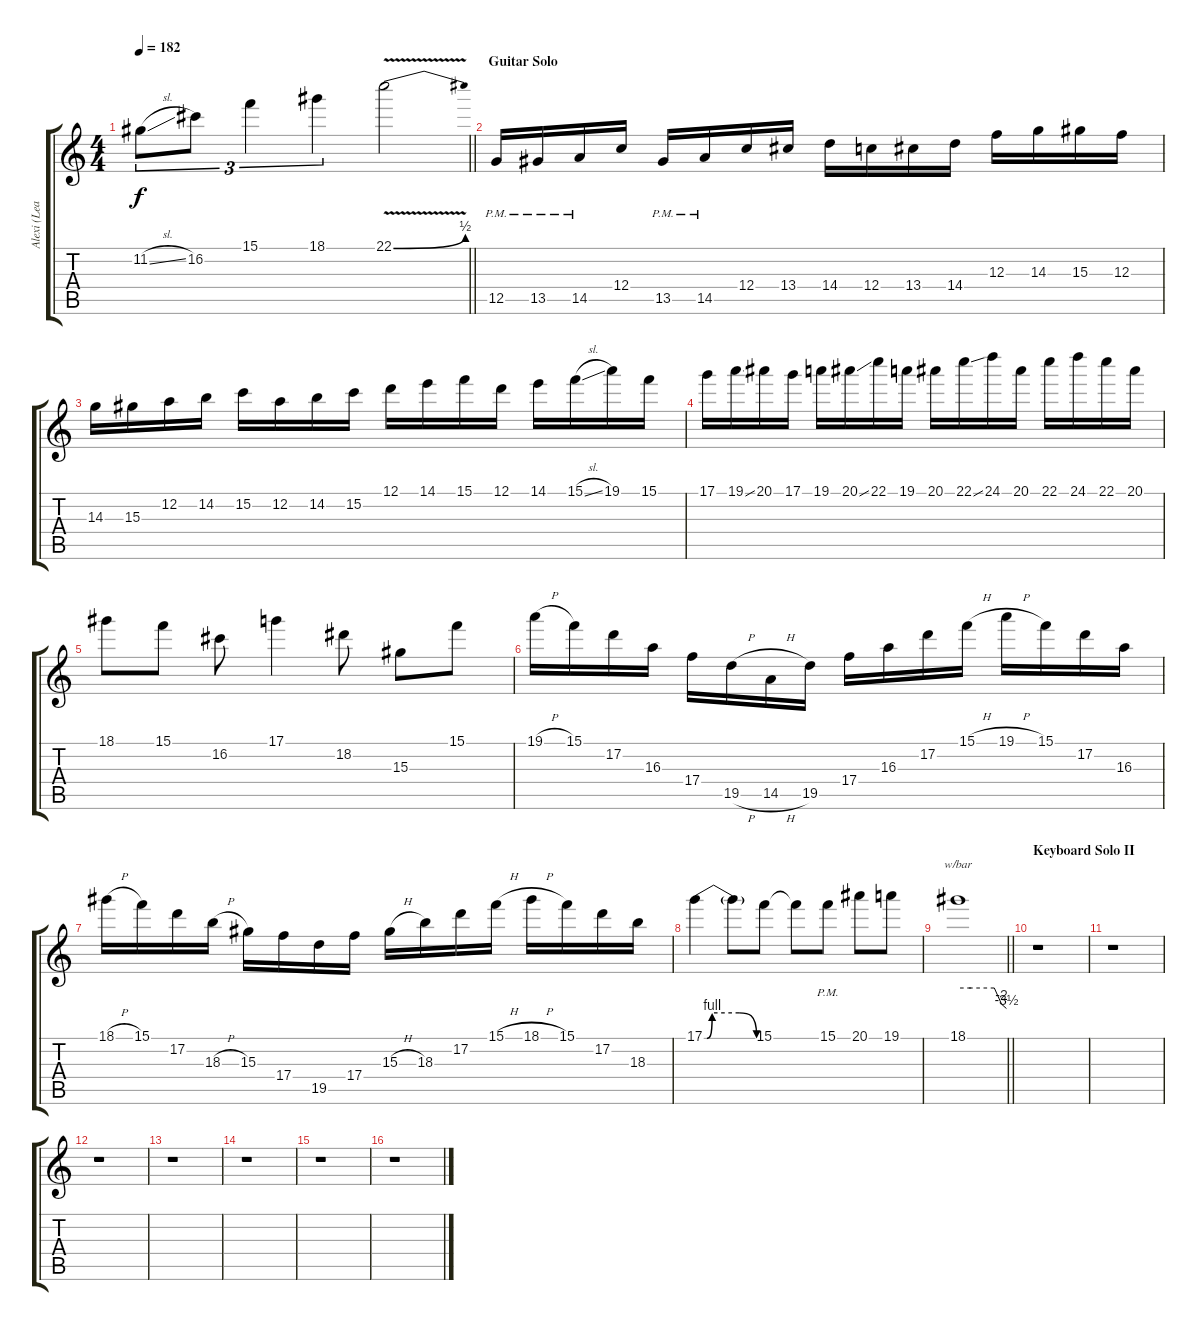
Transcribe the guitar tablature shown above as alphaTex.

\track ("Alexi (Lead Guitar)" "Alexi (Lea") {instrument overdrivenguitar}
\staff {score tabs}
\tuning (D4 A3 F3 C3 G2 C2) {hide}
\ts (4 4)
\tempo 182
\clef g2
\barLineRight lightlight
\ks c
11.2{sl}.8{tu (3 2) dy f} 16.2.8{tu (3 2)} 15.1.4{tu (3 2)} 18.1.4{tu (3 2)} 22.1{be (bend 0 0 60 2) v}.2 |
\section ("" "Guitar Solo")
12.5{pm}.16{volume 16 balance 8 instrument overdrivenguitar} 13.5{pm}.16 14.5{pm}.16 12.4.16 13.5{pm}.16 14.5{pm}.16 12.4.16 13.4.16 14.4.16 12.4.16 13.4.16 14.4.16 12.3.16 14.3.16 15.3.16 12.3.16 |
14.3.16 15.3.16 12.2.16 14.2.16 15.2.16 12.2.16 14.2.16 15.2.16 12.1.16 14.1.16 15.1.16 12.1.16 14.1.16 15.1{sl}.16 19.1.16 15.1.16 |
17.1.16 19.1{ss}.16 20.1.16 17.1.16 19.1.16 20.1{ss}.16 22.1.16 19.1.16 20.1.16 22.1{ss}.16 24.1.16 20.1.16 22.1.16 24.1.16 22.1.16 20.1.16 |
18.1.8 15.1.8 16.2.8 17.1.4 18.2.8 15.3.8 15.1.8 |
19.1{h}.16 15.1.16 17.2.16 16.3.16 17.4.16 19.5{h}.16 14.5{h}.16 19.5.16 17.4.16 16.3.16 17.2.16 15.1{h}.16 19.1{h}.16 15.1.16 17.2.16 16.3.16 |
18.1{h}.16 15.1.16 17.2.16 18.3{h}.16 15.3.16 17.4.16 19.5.16 17.4.16 15.3{h}.16 18.3.16 17.2.16 15.1{h}.16 18.1{h}.16 15.1.16 17.2.16 18.3.16 |
17.1{be (custom 0 0 3 0 9 4 40 4 60 0)}.4{volume 14 balance 4 instrument overdrivenguitar} 17.1{t}.8 15.1.8 15.1{t}.8 15.1{pm}.8 20.1.8 19.1.8 |
\barLineRight lightlight
18.1.1{tbe (custom default 0 0 16 0 45 0 54 -8 60 -14)} |
\section ("" "Keyboard Solo II")
r.1 |
r.1 |
r.1 |
r.1 |
r.1 |
r.1 |
r.1
